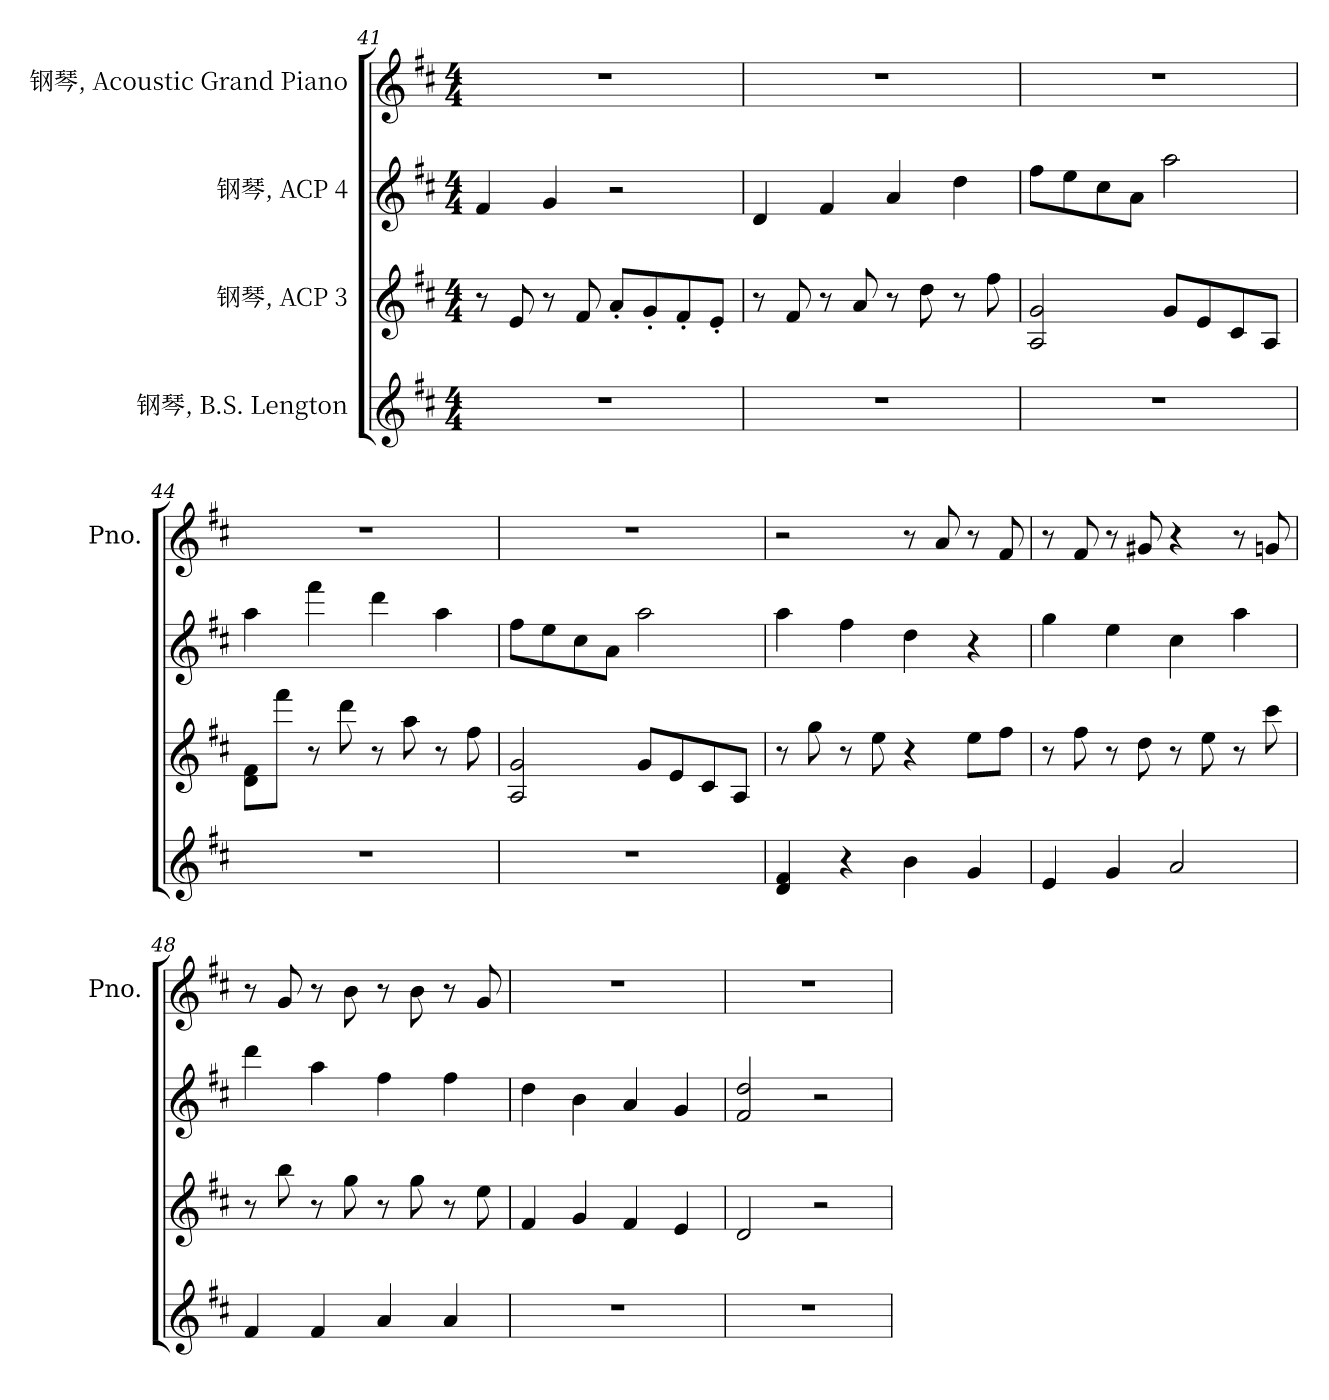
**kern	**kern	**kern	**kern
*part4	*part3	*part2	*part1
*staff4	*staff3	*staff2	*staff1
*I"钢琴, B.S. Lengton	*I"钢琴, ACP 3	*I"钢琴, ACP 4	*I"钢琴, Acoustic Grand Piano
*	*	*	*I'Pno.
!!LO:LB:g=z
*clefG2	*clefG2	*clefG2	*clefG2
*k[f#c#]	*k[f#c#]	*k[f#c#]	*k[f#c#]
*M4/4	*M4/4	*M4/4	*M4/4
=41	=41	=41	=41
1r	8r	4f#/	1r
.	8e/	.	.
.	8r	4g/	.
.	8f#/	.	.
.	8a'/L	2r	.
.	8g'/	.	.
.	8f#'/	.	.
.	8e'/J	.	.
=42	=42	=42	=42
*	*	*	*MM152
1r	8r	4d/	1r
.	8f#/	.	.
.	8r	4f#/	.
.	8a/	.	.
.	8r	4a/	.
.	8dd\	.	.
.	8r	4dd\	.
.	8ff#\	.	.
=43	=43	=43	=43
1r	2A/ 2g/	8ff#\L	1r
.	.	8ee\	.
.	.	8cc#\	.
.	.	8a\J	.
.	8g/L	2aa\	.
.	8e/	.	.
.	8c#/	.	.
.	8A/J	.	.
=44	=44	=44	=44
1r	8d\ 8f#\L	4aa\	1r
.	8fff#\J	.	.
.	8r	4fff#\	.
.	8ddd\	.	.
.	8r	4ddd\	.
.	8aa\	.	.
.	8r	4aa\	.
.	8ff#\	.	.
!!LO:LB:g=z
=45	=45	=45	=45
1r	2A/ 2g/	8ff#\L	1r
.	.	8ee\	.
.	.	8cc#\	.
.	.	8a\J	.
.	8g/L	2aa\	.
.	8e/	.	.
.	8c#/	.	.
.	8A/J	.	.
=46	=46	=46	=46
4d/ 4f#/	8r	4aa\	2r
.	8gg\	.	.
4r	8r	4ff#\	.
.	8ee\	.	.
4b\	4r	4dd\	8r
.	.	.	8a/
4g/	8ee\L	4r	8r
.	8ff#\J	.	8f#/
=47	=47	=47	=47
4e/	8r	4gg\	8r
.	8ff#\	.	8f#/
4g/	8r	4ee\	8r
.	8dd\	.	8g#X/
2a/	8r	4cc#\	4r
.	8ee\	.	.
.	8r	4aa\	8r
.	8ccc#\	.	8gn/
=48	=48	=48	=48
4f#/	8r	4ddd\	8r
.	8bb\	.	8g/
4f#/	8r	4aa\	8r
.	8gg\	.	8b\
4a/	8r	4ff#\	8r
.	8gg\	.	8b\
4a/	8r	4ff#\	8r
.	8ee\	.	8g/
=49	=49	=49	=49
1r	4f#/	4dd\	1r
.	4g/	4b\	.
.	4f#/	4a/	.
.	4e/	4g/	.
!!LO:PB:g=z
=50	=50	=50	=50
1r	2d/	2f#/ 2dd/	1r
.	2r	2r	.
=	=	=	=
*-	*-	*-	*-
